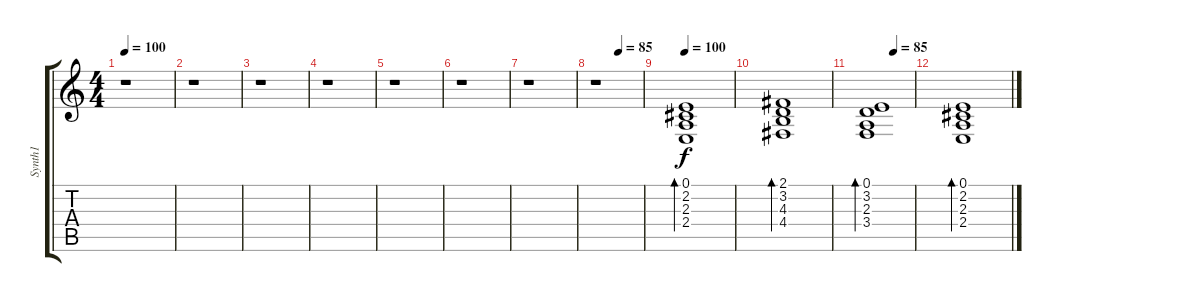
\track ("Synth1" "Synth1") {instrument orchestralharp}
\staff {score tabs}
\tuning (E4 B3 G3 D3 A2 E2) {hide}
\ts (4 4)
\tempo 100
\clef g2
\ks c
r.1{dy f} |
r.1 |
r.1 |
r.1 |
r.1 |
r.1 |
r.1 |
\tempo (85 0.5)
r.1 |
\tempo 100
(0.1 2.2 2.3 2.4).1{bd 480 volume 12} |
(2.1 3.2 4.3 4.4).1{bd 480} |
\tempo (85 0.5)
(0.1 3.2 2.3 3.4).1{bd 480} |
(0.1 2.2 2.3 2.4).1{bd 480}
